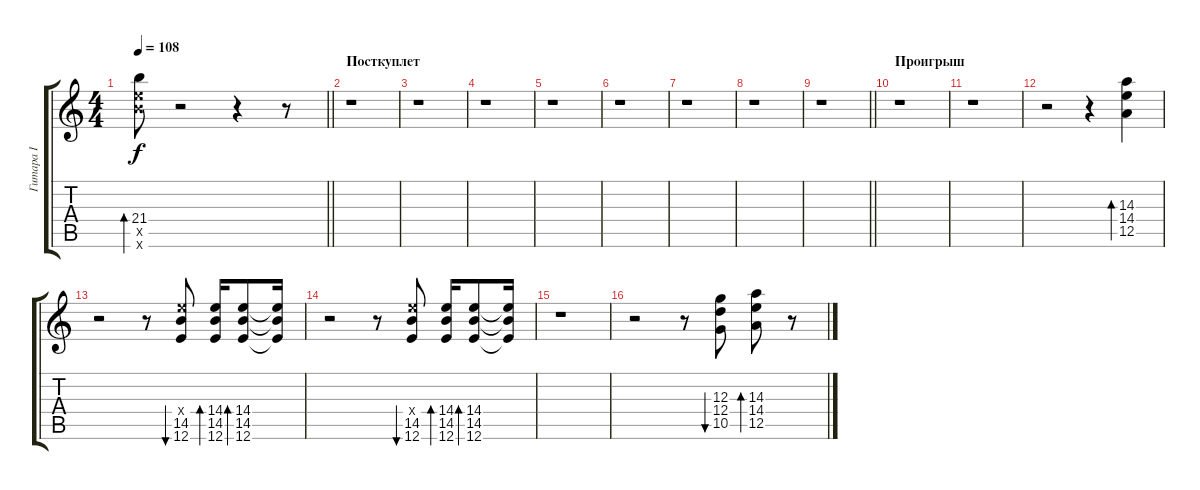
\track ("Гитара I" "Гитара I") {instrument distortionguitar}
\staff {score tabs}
\tuning (E4 B3 G3 D3 A2 E2) {hide}
\ts (4 4)
\tempo 108
\clef g2
\barLineRight lightlight
\ks c
(21.4 19.5{x} 19.6{x}).8{bd 60 dy f} r.2 r.4 r.8 |
\section ("" "Посткуплет")
r.1 |
r.1 |
r.1 |
r.1 |
r.1 |
r.1 |
r.1 |
\barLineRight lightlight
r.1 |
\section ("" "Проигрыш")
r.1 |
r.1 |
r.2 r.4 (14.3 14.4 12.5).4{bd 60} |
r.2 r.8 (14.4{x} 14.5 12.6).8{bu 60} (14.4 14.5 12.6).16{bd 60} (14.4 14.5 12.6).8{bd 60} (14.4{t} 14.5{t} 12.6{t}).16 |
r.2 r.8 (14.4{x} 14.5 12.6).8{bu 60} (14.4 14.5 12.6).16{bd 60} (14.4 14.5 12.6).8{bd 60} (14.4{t} 14.5{t} 12.6{t}).16 |
r.1 |
r.2 r.8 (12.3 12.4 10.5).8{bu 60} (14.3 14.4 12.5).8{bd 60} r.8
